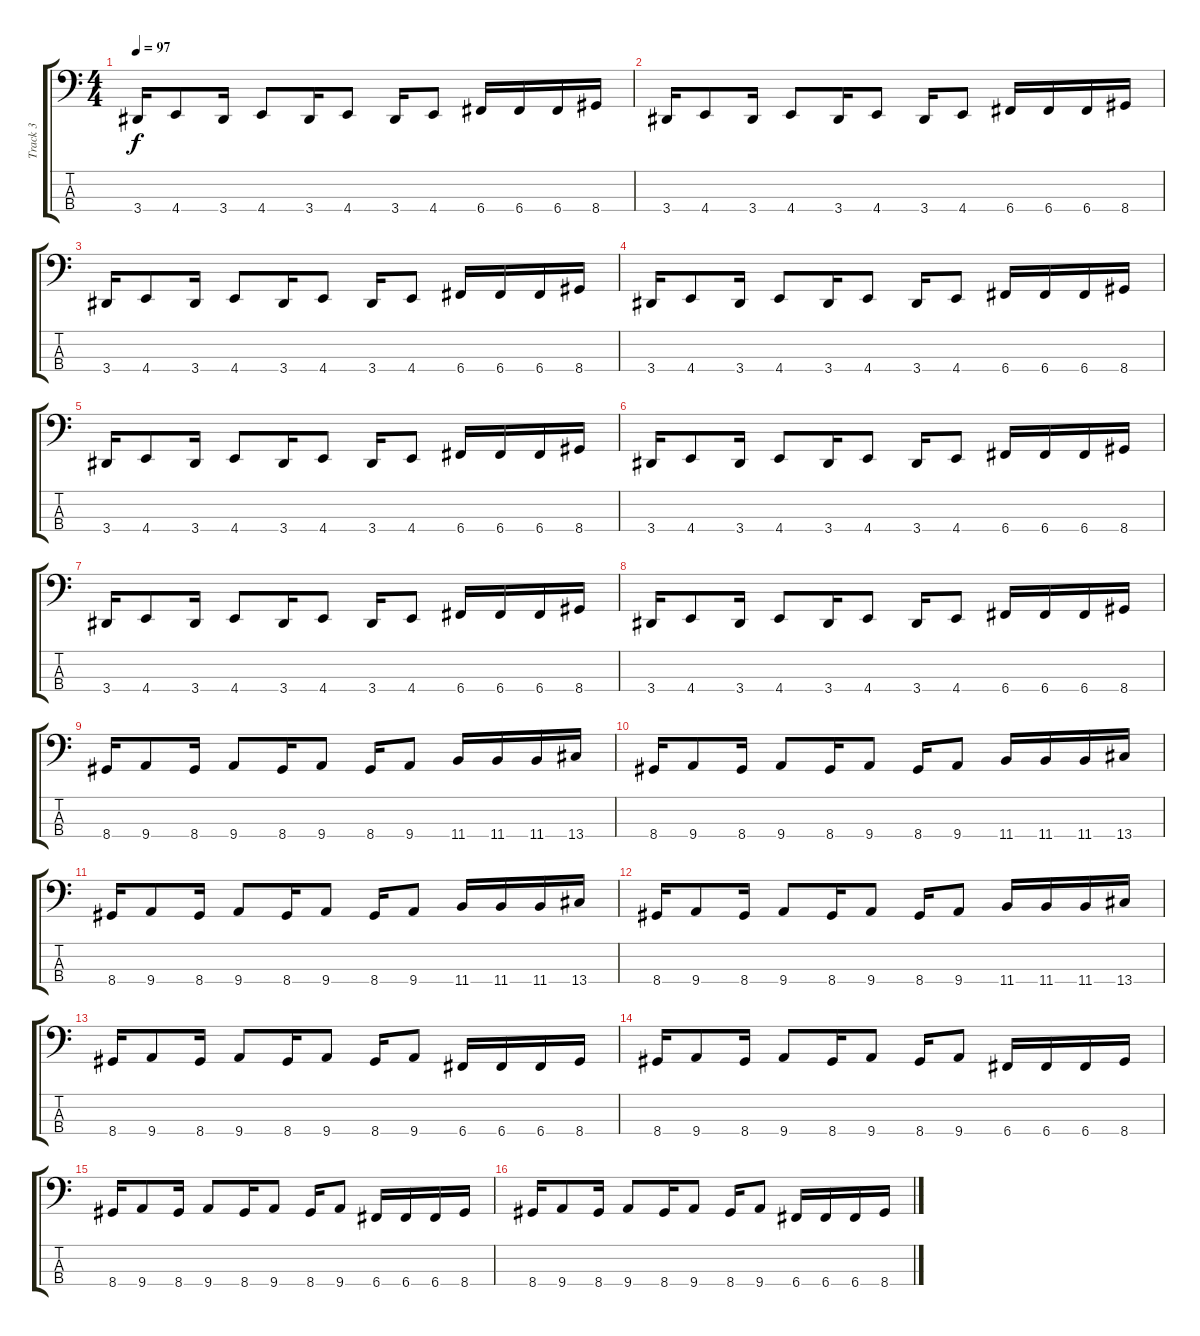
\track ("Track 3" "Track 3") {instrument electricbassfinger}
\staff {score tabs}
\tuning (Eb2 Bb1 F1 C1) {hide}
\ts (4 4)
\tempo 97
\clef f4
\ks c
3.4.16{dy f} 4.4.8 3.4.16 4.4.8 3.4.16 4.4.8 3.4.16 4.4.8 6.4.16 6.4.16 6.4.16 8.4.16 |
3.4.16 4.4.8 3.4.16 4.4.8 3.4.16 4.4.8 3.4.16 4.4.8 6.4.16 6.4.16 6.4.16 8.4.16 |
3.4.16 4.4.8 3.4.16 4.4.8 3.4.16 4.4.8 3.4.16 4.4.8 6.4.16 6.4.16 6.4.16 8.4.16 |
3.4.16 4.4.8 3.4.16 4.4.8 3.4.16 4.4.8 3.4.16 4.4.8 6.4.16 6.4.16 6.4.16 8.4.16 |
3.4.16 4.4.8 3.4.16 4.4.8 3.4.16 4.4.8 3.4.16 4.4.8 6.4.16 6.4.16 6.4.16 8.4.16 |
3.4.16 4.4.8 3.4.16 4.4.8 3.4.16 4.4.8 3.4.16 4.4.8 6.4.16 6.4.16 6.4.16 8.4.16 |
3.4.16 4.4.8 3.4.16 4.4.8 3.4.16 4.4.8 3.4.16 4.4.8 6.4.16 6.4.16 6.4.16 8.4.16 |
3.4.16 4.4.8 3.4.16 4.4.8 3.4.16 4.4.8 3.4.16 4.4.8 6.4.16 6.4.16 6.4.16 8.4.16 |
8.4.16 9.4.8 8.4.16 9.4.8 8.4.16 9.4.8 8.4.16 9.4.8 11.4.16 11.4.16 11.4.16 13.4.16 |
8.4.16 9.4.8 8.4.16 9.4.8 8.4.16 9.4.8 8.4.16 9.4.8 11.4.16 11.4.16 11.4.16 13.4.16 |
8.4.16 9.4.8 8.4.16 9.4.8 8.4.16 9.4.8 8.4.16 9.4.8 11.4.16 11.4.16 11.4.16 13.4.16 |
8.4.16 9.4.8 8.4.16 9.4.8 8.4.16 9.4.8 8.4.16 9.4.8 11.4.16 11.4.16 11.4.16 13.4.16 |
8.4.16 9.4.8 8.4.16 9.4.8 8.4.16 9.4.8 8.4.16 9.4.8 6.4.16 6.4.16 6.4.16 8.4.16 |
8.4.16 9.4.8 8.4.16 9.4.8 8.4.16 9.4.8 8.4.16 9.4.8 6.4.16 6.4.16 6.4.16 8.4.16 |
8.4.16 9.4.8 8.4.16 9.4.8 8.4.16 9.4.8 8.4.16 9.4.8 6.4.16 6.4.16 6.4.16 8.4.16 |
8.4.16 9.4.8 8.4.16 9.4.8 8.4.16 9.4.8 8.4.16 9.4.8 6.4.16 6.4.16 6.4.16 8.4.16
